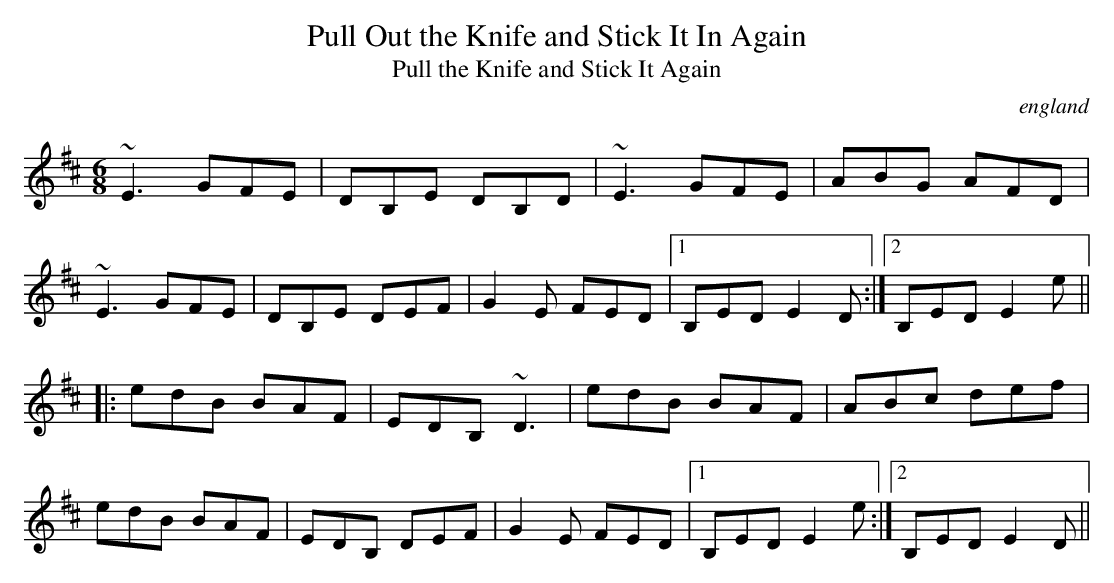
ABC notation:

X:1
T:Pull Out the Knife and Stick It In Again
T:Pull the Knife and Stick It Again
O:england
M:6/8
L:1/8
K:Edor
~E3 GFE|DB,E DB,D|~E3 GFE|ABG AFD|
~E3 GFE|DB,E DEF|G2E FED|1 B,ED E2D:|2 B,ED E2e||
|:edB BAF|EDB, ~D3|edB BAF|ABc def|
edB BAF|EDB, DEF|G2E FED|1 B,ED E2e:|2 B,ED E2D||
